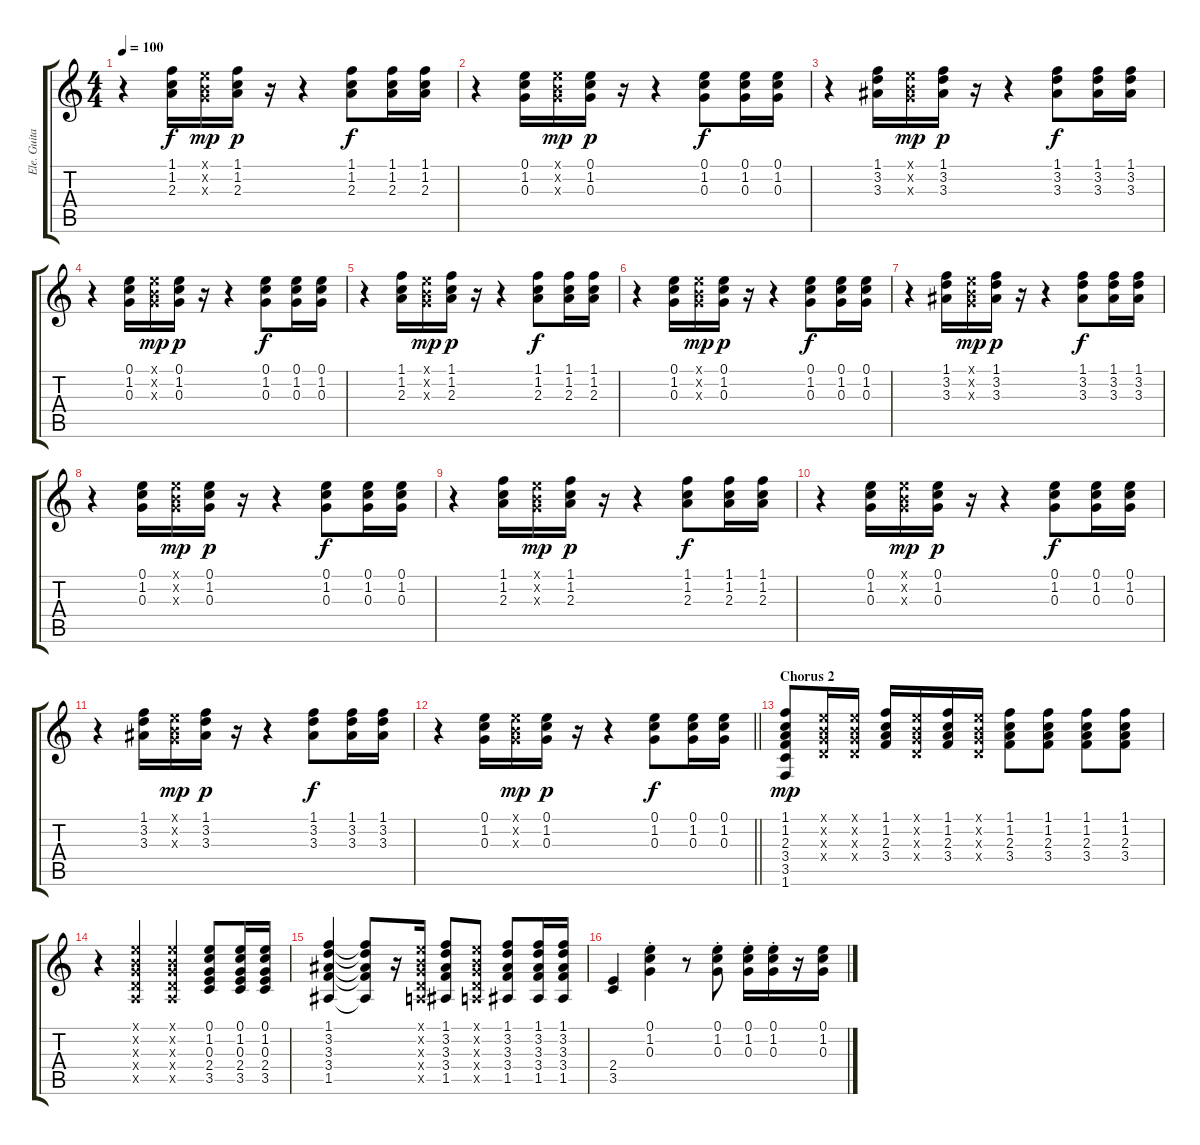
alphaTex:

\track ("Ele. Guitar" "Ele. Guita") {instrument electricguitarclean}
\staff {score tabs}
\tuning (E4 B3 G3 D3 A2 E2) {hide}
\ts (4 4)
\tempo 100
\clef g2
\ks c
r.4{dy f} (1.1 1.2 2.3).16 (0.1{x} 0.2{x} 0.3{x}).16{dy mp} (1.1 1.2 2.3).16{dy p} r.16 r.4 (1.1 1.2 2.3).8{dy f} (1.1 1.2 2.3).16 (1.1 1.2 2.3).16 |
r.4 (0.1 1.2 0.3).16 (0.1{x} 0.2{x} 0.3{x}).16{dy mp} (0.1 1.2 0.3).16{dy p} r.16 r.4 (0.1 1.2 0.3).8{dy f} (0.1 1.2 0.3).16 (0.1 1.2 0.3).16 |
r.4 (1.1 3.2 3.3).16 (0.1{x} 0.2{x} 0.3{x}).16{dy mp} (1.1 3.2 3.3).16{dy p} r.16 r.4 (1.1 3.2 3.3).8{dy f} (1.1 3.2 3.3).16 (1.1 3.2 3.3).16 |
r.4 (0.1 1.2 0.3).16 (0.1{x} 0.2{x} 0.3{x}).16{dy mp} (0.1 1.2 0.3).16{dy p} r.16 r.4 (0.1 1.2 0.3).8{dy f} (0.1 1.2 0.3).16 (0.1 1.2 0.3).16 |
r.4 (1.1 1.2 2.3).16 (0.1{x} 0.2{x} 0.3{x}).16{dy mp} (1.1 1.2 2.3).16{dy p} r.16 r.4 (1.1 1.2 2.3).8{dy f} (1.1 1.2 2.3).16 (1.1 1.2 2.3).16 |
r.4 (0.1 1.2 0.3).16 (0.1{x} 0.2{x} 0.3{x}).16{dy mp} (0.1 1.2 0.3).16{dy p} r.16 r.4 (0.1 1.2 0.3).8{dy f} (0.1 1.2 0.3).16 (0.1 1.2 0.3).16 |
r.4 (1.1 3.2 3.3).16 (0.1{x} 0.2{x} 0.3{x}).16{dy mp} (1.1 3.2 3.3).16{dy p} r.16 r.4 (1.1 3.2 3.3).8{dy f} (1.1 3.2 3.3).16 (1.1 3.2 3.3).16 |
r.4 (0.1 1.2 0.3).16 (0.1{x} 0.2{x} 0.3{x}).16{dy mp} (0.1 1.2 0.3).16{dy p} r.16 r.4 (0.1 1.2 0.3).8{dy f} (0.1 1.2 0.3).16 (0.1 1.2 0.3).16 |
r.4 (1.1 1.2 2.3).16 (0.1{x} 0.2{x} 0.3{x}).16{dy mp} (1.1 1.2 2.3).16{dy p} r.16 r.4 (1.1 1.2 2.3).8{dy f} (1.1 1.2 2.3).16 (1.1 1.2 2.3).16 |
r.4 (0.1 1.2 0.3).16 (0.1{x} 0.2{x} 0.3{x}).16{dy mp} (0.1 1.2 0.3).16{dy p} r.16 r.4 (0.1 1.2 0.3).8{dy f} (0.1 1.2 0.3).16 (0.1 1.2 0.3).16 |
r.4 (1.1 3.2 3.3).16 (0.1{x} 0.2{x} 0.3{x}).16{dy mp} (1.1 3.2 3.3).16{dy p} r.16 r.4 (1.1 3.2 3.3).8{dy f} (1.1 3.2 3.3).16 (1.1 3.2 3.3).16 |
\barLineRight lightlight
r.4 (0.1 1.2 0.3).16 (0.1{x} 0.2{x} 0.3{x}).16{dy mp} (0.1 1.2 0.3).16{dy p} r.16 r.4 (0.1 1.2 0.3).8{dy f} (0.1 1.2 0.3).16 (0.1 1.2 0.3).16 |
\section ("" "Chorus 2")
(1.1 1.2 2.3 3.4 3.5 1.6).8{dy mp} (0.1{x} 0.2{x} 0.3{x} 0.4{x}).16 (0.1{x} 0.2{x} 0.3{x} 0.4{x}).16 (1.1 1.2 2.3 3.4).16 (0.1{x} 0.2{x} 0.3{x} 0.4{x}).16 (1.1 1.2 2.3 3.4).16 (0.1{x} 0.2{x} 0.3{x} 0.4{x}).16 (1.1 1.2 2.3 3.4).8 (1.1 1.2 2.3 3.4).8 (1.1 1.2 2.3 3.4).8 (1.1 1.2 2.3 3.4).8 |
r.4 (0.1{x} 0.2{x} 0.3{x} 0.4{x} 0.5{x}).4 (0.1{x} 0.2{x} 0.3{x} 0.4{x} 0.5{x}).4 (0.1 1.2 0.3 2.4 3.5).8 (0.1 1.2 0.3 2.4 3.5).16 (0.1 1.2 0.3 2.4 3.5).16 |
(1.1 3.2 3.3 3.4 1.5).4 (1.1{t} 3.2{t} 3.3{t} 3.4{t} 1.5{t}).8 r.16 (0.1{x} 0.2{x} 0.3{x} 0.4{x} 0.5{x}).16 (1.1 3.2 3.3 3.4 1.5).8 (0.1{x} 0.2{x} 0.3{x} 0.4{x} 0.5{x}).8 (1.1 3.2 3.3 3.4 1.5).8 (1.1 3.2 3.3 3.4 1.5).16 (1.1 3.2 3.3 3.4 1.5).16 |
(2.4 3.5).4 (0.1{st} 1.2{st} 0.3{st}).4 r.8 (0.1 1.2 0.3{st}).8 (0.1 1.2 0.3{st}).16 (0.1 1.2 0.3{st}).16 r.16 (0.1 1.2 0.3).16
